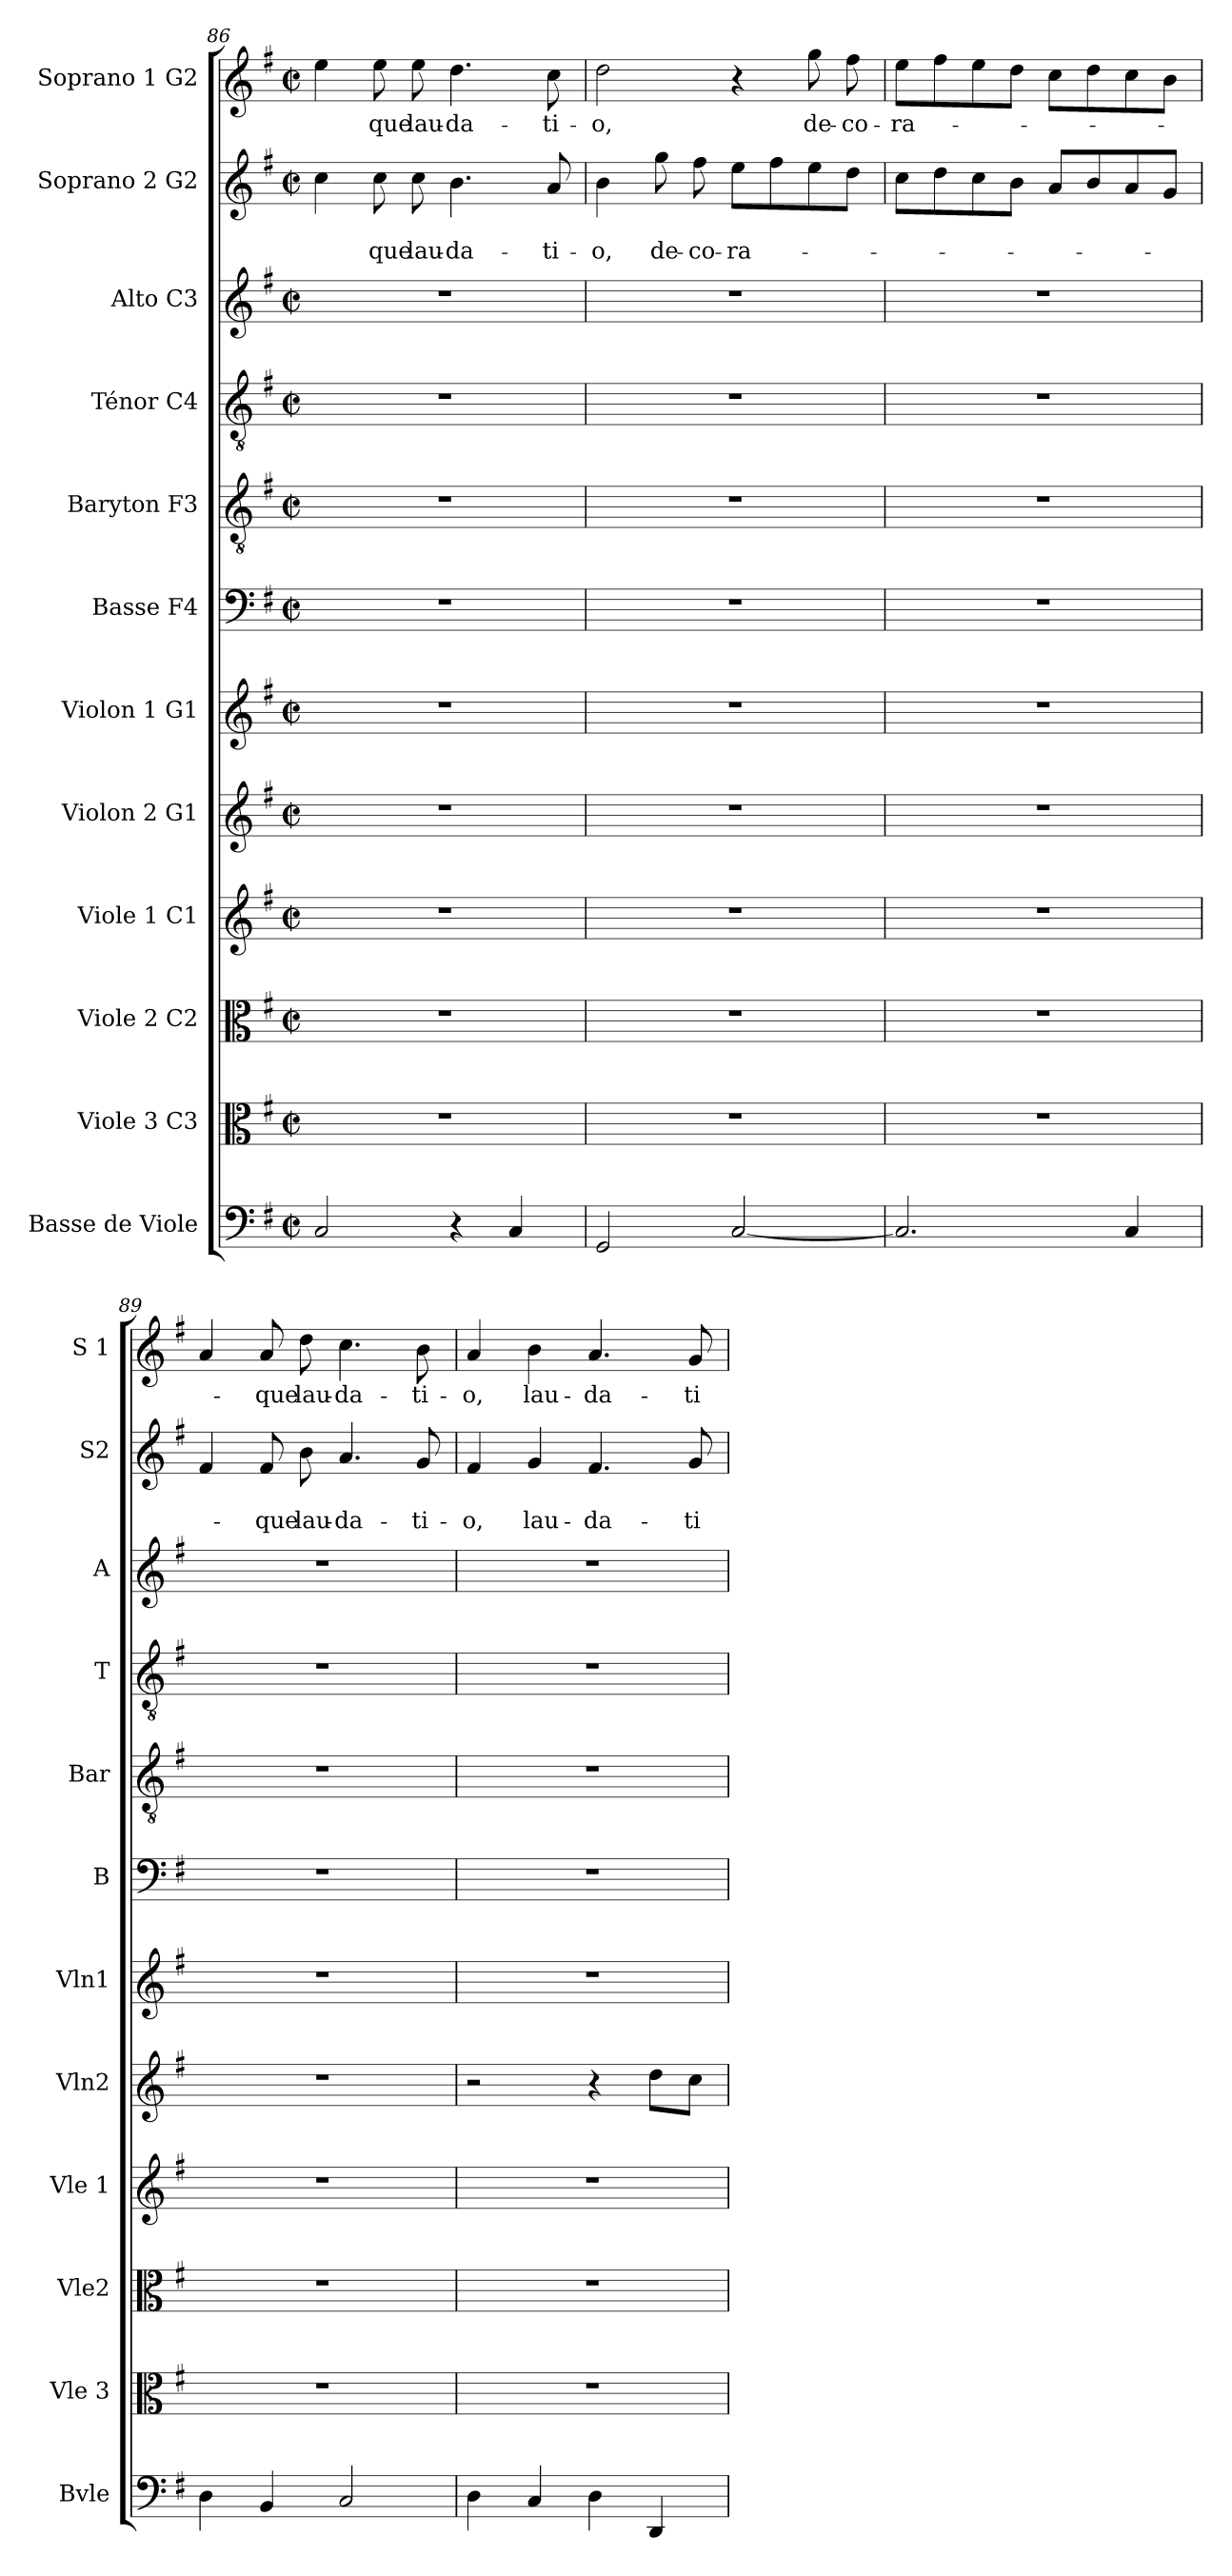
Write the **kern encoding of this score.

**kern	**kern	**kern	**kern	**kern	**kern	**kern	**kern	**kern	**kern	**kern	**text	**text	**kern	**text
*part12	*part11	*part10	*part9	*part8	*part7	*part6	*part5	*part4	*part3	*part2	*part2	*part2	*part1	*part1
*staff12	*staff11	*staff10	*staff9	*staff8	*staff7	*staff6	*staff5	*staff4	*staff3	*staff2	*staff2	*staff2	*staff1	*staff1
*I"Basse de Viole	*I"Viole 3 C3	*I"Viole 2 C2	*I"Viole 1 C1	*I"Violon 2 G1	*I"Violon 1 G1	*I"Basse F4	*I"Baryton F3	*I"Ténor C4	*I"Alto C3	*I"Soprano 2 G2	*	*	*I"Soprano 1 G2	*
*I'Bvle	*I'Vle 3	*I'Vle2	*I'Vle 1	*I'Vln2	*I'Vln1	*I'B	*I'Bar	*I'T	*I'A	*I'S2	*	*	*I'S 1	*
*clefF4	*clefC3	*clefC3	*clefG2	*clefG2	*clefG2	*clefF4	*clefGv2	*clefGv2	*clefG2	*clefG2	*	*	*clefG2	*
*ITrd7c12	*	*	*	*	*	*	*	*	*	*	*	*	*	*
*k[f#]	*k[f#]	*k[f#]	*k[f#]	*k[f#]	*k[f#]	*k[f#]	*k[f#]	*k[f#]	*k[f#]	*k[f#]	*	*	*k[f#]	*
*G:	*G:	*G:	*G:	*G:	*G:	*G:	*G:	*G:	*G:	*G:	*	*	*G:	*
*M2/2	*M2/2	*M2/2	*M2/2	*M2/2	*M2/2	*M2/2	*M2/2	*M2/2	*M2/2	*M2/2	*	*	*M2/2	*
*met(c|)	*met(c|)	*met(c|)	*met(c|)	*met(c|)	*met(c|)	*met(c|)	*met(c|)	*met(c|)	*met(c|)	*met(c|)	*	*	*met(c|)	*
=86	=86	=86	=86	=86	=86	=86	=86	=86	=86	=86	=86	=86	=86	=86
2CC/	1r	1r	1r	1r	1r	1r	1r	1r	1r	4cc\	.	.	4ee\	.
!	!	!	!	!	!	!	!	!	!	!	!	!LO:LY:b	!	!LO:LY:b
.	.	.	.	.	.	.	.	.	.	8cc\	.	-que	8ee\	-que
!	!	!	!	!	!	!	!	!	!	!	!	!LO:LY:b	!	!LO:LY:b
.	.	.	.	.	.	.	.	.	.	8cc\	.	lau-	8ee\	lau-
!	!	!	!	!	!	!	!	!	!	!	!	!LO:LY:b:rj	!	!LO:LY:b:rj
4r	.	.	.	.	.	.	.	.	.	4.b\	.	-da-	4.dd\	-da-
4CC/	.	.	.	.	.	.	.	.	.	.	.	.	.	.
!	!	!	!	!	!	!	!	!	!	!	!	!LO:LY:b	!	!LO:LY:b
.	.	.	.	.	.	.	.	.	.	8a/	.	-ti-	8cc\	-ti-
=87	=87	=87	=87	=87	=87	=87	=87	=87	=87	=87	=87	=87	=87	=87
!	!	!	!	!	!	!	!	!	!	!	!	!LO:LY:b	!	!LO:LY:b
2GGG/	1r	1r	1r	1r	1r	1r	1r	1r	1r	4b\	.	-o,	2dd\	-o,
!	!	!	!	!	!	!	!	!	!	!	!	!LO:LY:b	!	!
.	.	.	.	.	.	.	.	.	.	8gg\	.	de-	.	.
!	!	!	!	!	!	!	!	!	!	!	!	!LO:LY:b	!	!
.	.	.	.	.	.	.	.	.	.	8ff#\	.	-co-	.	.
!	!	!	!	!	!	!	!	!	!	!	!	!LO:LY:b:rj	!	!
[<2CC/	.	.	.	.	.	.	.	.	.	8ee\L	.	-ra-	4r	.
.	.	.	.	.	.	.	.	.	.	8ff#\	.	.	.	.
!	!	!	!	!	!	!	!	!	!	!	!	!	!	!LO:LY:b
.	.	.	.	.	.	.	.	.	.	8ee\	.	.	8gg\	de-
!	!	!	!	!	!	!	!	!	!	!	!	!	!	!LO:LY:b:rj
.	.	.	.	.	.	.	.	.	.	8dd\J	.	.	8ff#\	-co-
=88	=88	=88	=88	=88	=88	=88	=88	=88	=88	=88	=88	=88	=88	=88
!	!	!	!	!	!	!	!	!	!	!	!	!	!	!LO:LY:b
2.CC/]	1r	1r	1r	1r	1r	1r	1r	1r	1r	8cc\L	.	.	8ee\L	-ra-
.	.	.	.	.	.	.	.	.	.	8dd\	.	.	8ff#\	.
.	.	.	.	.	.	.	.	.	.	8cc\	.	.	8ee\	.
.	.	.	.	.	.	.	.	.	.	8b\J	.	.	8dd\J	.
.	.	.	.	.	.	.	.	.	.	8a/L	.	.	8cc\L	.
.	.	.	.	.	.	.	.	.	.	8b/	.	.	8dd\	.
4CC/	.	.	.	.	.	.	.	.	.	8a/	.	.	8cc\	.
.	.	.	.	.	.	.	.	.	.	8g/J	.	.	8b\J	.
!!LO:LB:g=z
=89	=89	=89	=89	=89	=89	=89	=89	=89	=89	=89	=89	=89	=89	=89
4DD\	1r	1r	1r	1r	1r	1r	1r	1r	1r	4f#/	.	.	4a/	.
!	!	!	!	!	!	!	!	!	!	!	!	!LO:LY:b	!	!LO:LY:b
4BBB/	.	.	.	.	.	.	.	.	.	8f#/	.	-que	8a/	-que
!	!	!	!	!	!	!	!	!	!	!	!	!LO:LY:b	!	!LO:LY:b
.	.	.	.	.	.	.	.	.	.	8b\	.	lau-	8dd\	lau-
!	!	!	!	!	!	!	!	!	!	!	!	!LO:LY:b:rj	!	!LO:LY:b:rj
2CC/	.	.	.	.	.	.	.	.	.	4.a/	.	-da-	4.cc\	-da-
!	!	!	!	!	!	!	!	!	!	!	!	!LO:LY:b	!	!LO:LY:b
.	.	.	.	.	.	.	.	.	.	8g/	.	-ti-	8b\	-ti-
=90	=90	=90	=90	=90	=90	=90	=90	=90	=90	=90	=90	=90	=90	=90
!	!	!	!	!	!	!	!	!	!	!	!	!LO:LY:b	!	!LO:LY:b
4DD\	1r	1r	1r	2r	1r	1r	1r	1r	1r	4f#/	.	-o,	4a/	-o,
!	!	!	!	!	!	!	!	!	!	!	!	!LO:LY:b	!	!LO:LY:b
4CC/	.	.	.	.	.	.	.	.	.	4g/	.	lau-	4b\	lau-
!	!	!	!	!	!	!	!	!	!	!	!	!LO:LY:b:rj	!	!LO:LY:b:rj
4DD\	.	.	.	4r	.	.	.	.	.	4.f#/	.	-da-	4.a/	-da-
4DDD/	.	.	.	8dd\L	.	.	.	.	.	.	.	.	.	.
!	!	!	!	!	!	!	!	!	!	!	!	!LO:LY:b	!	!LO:LY:b
.	.	.	.	8cc\J	.	.	.	.	.	8g/	.	-ti-	8g/	-ti-
=	=	=	=	=	=	=	=	=	=	=	=	=	=	=
*-	*-	*-	*-	*-	*-	*-	*-	*-	*-	*-	*-	*-	*-	*-
